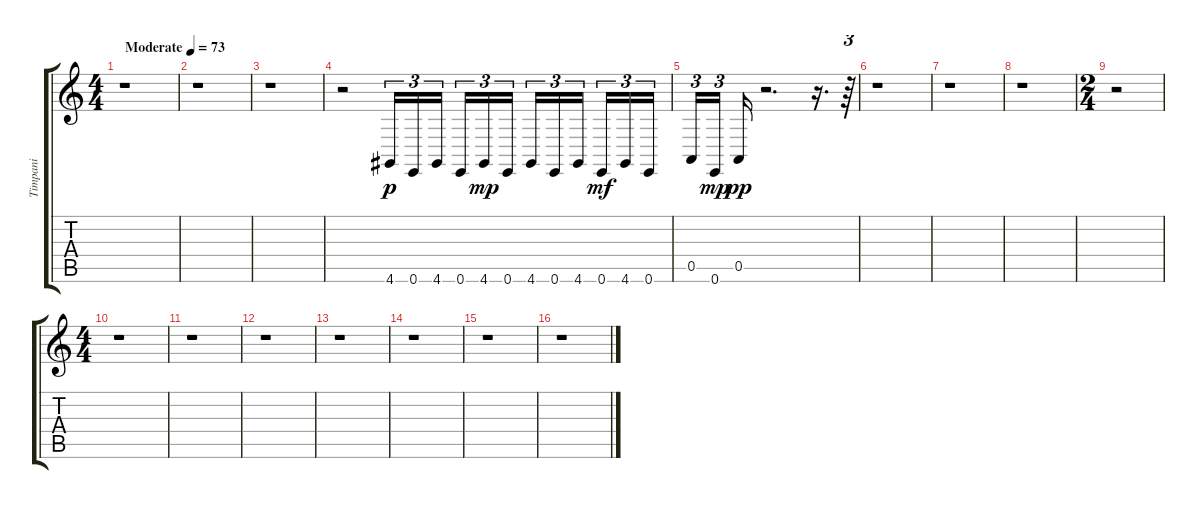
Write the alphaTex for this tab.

\track ("Timpani" "Timpani") {instrument timpani}
\staff {score tabs}
\tuning (E4 B3 G3 D3 A2 E2) {hide}
\ts (4 4)
\tempo (73 "Moderate")
\clef g2
\ks c
r.1{dy p instrument timpani} |
r.1 |
r.1 |
r.2 4.6.16{tu (3 2)} 0.6.16{tu (3 2)} 4.6.16{tu (3 2)} 0.6.16{tu (3 2)} 4.6.16{tu (3 2) dy mp} 0.6.16{tu (3 2)} 4.6.16{tu (3 2)} 0.6.16{tu (3 2)} 4.6.16{tu (3 2)} 0.6.16{tu (3 2) dy mf} 4.6.16{tu (3 2)} 0.6.16{tu (3 2)} |
0.5.16{tu (3 2)} 0.6.16{tu (3 2) dy mp} 0.5.16{dy pp} r.2{d} r.16{d} r.64{tu (3 2)} |
r.1 |
r.1 |
r.1 |
\ts (2 4)
r.2 |
\ts (4 4)
r.1 |
r.1 |
r.1 |
r.1 |
r.1 |
r.1 |
r.1
